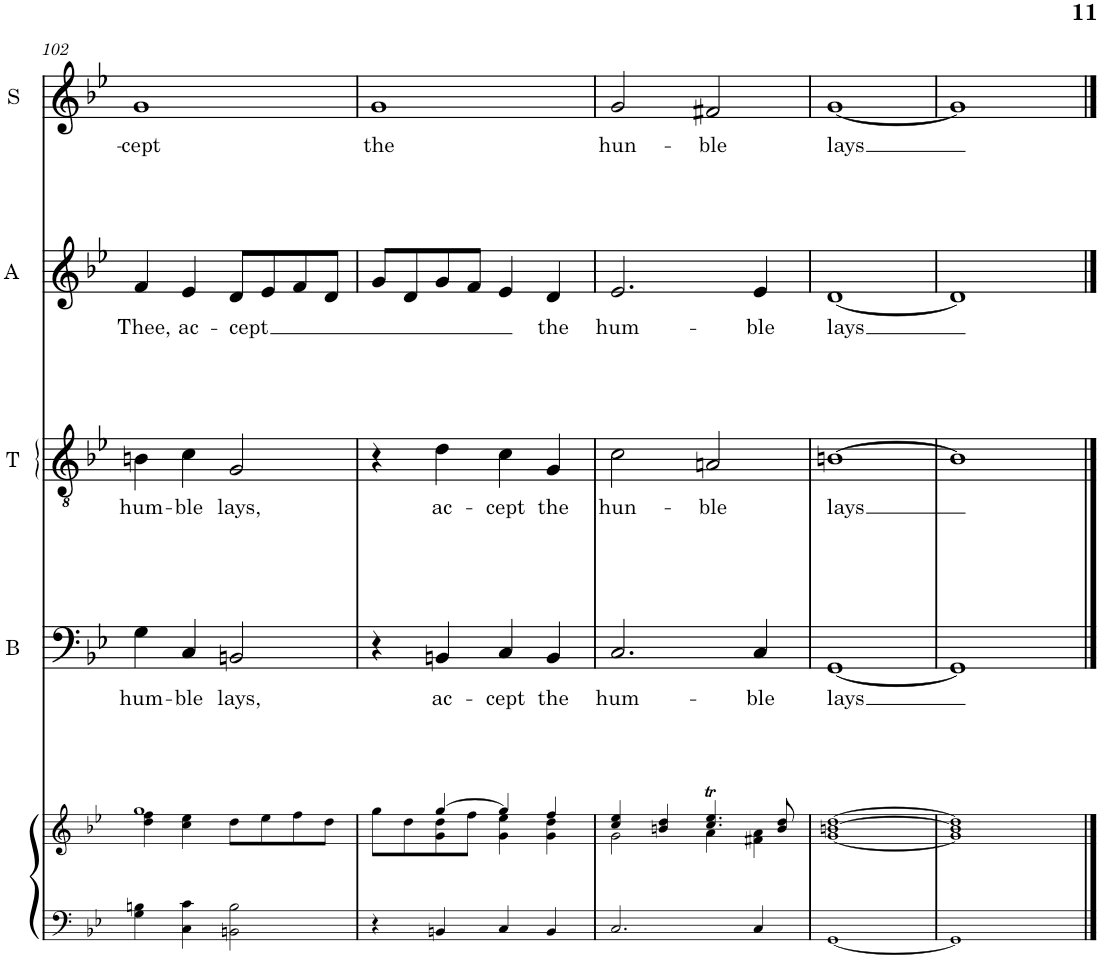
**kern	**kern	**kern	**text	**kern	**text	**kern	**text	**kern	**text
*part5	*part5	*part4	*part4	*part3	*part3	*part2	*part2	*part1	*part1
*staff6	*staff5	*staff4	*staff4	*staff3	*staff3	*staff2	*staff2	*staff1	*staff1
*I"Piano	*	*I"Basso	*	*I"Tenore	*	*I"Alto	*	*I"Canto I, II	*
*I'Pno	*	*I'B	*	*I'T	*	*I'A	*	*	*
!!LO:PB:g=z
*clefF4	*clefG2	*clefF4	*	*clefGv2	*	*clefG2	*	*clefG2	*
*k[b-e-]	*k[b-e-]	*k[b-e-]	*	*k[b-e-]	*	*k[b-e-]	*	*k[b-e-]	*
*B-:	*B-:	*B-:	*	*B-:	*	*B-:	*	*B-:	*
*M4/4	*M4/4	*M4/4	*	*M4/4	*	*M4/4	*	*M4/4	*
*met(c)	*met(c)	*met(c)	*	*met(c)	*	*met(c)	*	*met(c)	*
=102	=102	=102	=102	=102	=102	=102	=102	=102	=102
*	*^	*	*	*	*	*	*	*	*
!	!	!	!	!LO:LY:b	!	!LO:LY:b	!	!LO:LY:b	!	!LO:LY:b
4G-\ 4B-X\	1gg-	4dd-\ 4ff-\	4G-\	hum-	4B-X\	hum-	4f-/	Thee,	1g-	-cept
!	!	!	!	!LO:LY:b	!	!LO:LY:b	!	!LO:LY:b	!	!
4C-\ 4c-\	.	4cc-\ 4ee--\	4C-/	-ble	4c-\	-ble	4e--/	ac-	.	.
!	!	!	!	!LO:LY:b	!	!LO:LY:b	!	!LO:LY:b	!	!
2BB-X\ 2B-\	.	8dd-\L	2BB-X/	lays,	2G-/	lays,	8d-/L	-cept	.	.
.	.	8ee--\	.	.	.	.	8e--/	.	.	.
.	.	8ff-\	.	.	.	.	8f-/	.	.	.
.	.	8dd-\J	.	.	.	.	8d-/J	.	.	.
=103	=103	=103	=103	=103	=103	=103	=103	=103	=103	=103
!	!	!	!	!	!	!	!	!	!	!LO:LY:b
4r	8gg-\L	4ryy	4r	.	4r	.	8g-/L	.	1g-	the
.	8dd-\	.	.	.	.	.	8d-/	.	.	.
!	!	!	!	!LO:LY:b	!	!LO:LY:b	!	!	!	!
4BB-X/	8g-\ 8dd-\	[4gg-/	4BB-X/	ac-	4d-\	ac-	8g-/	.	.	.
.	8ff-\J	.	.	.	.	.	8f-/J	.	.	.
!	!	!	!	!LO:LY:b	!	!LO:LY:b	!	!	!	!
4C-/	4g-\ 4ee--\	4gg-/]	4C-/	-cept	4c-\	-cept	4e--/	.	.	.
!	!	!	!	!LO:LY:b	!	!LO:LY:b	!	!LO:LY:b	!	!
4BB-/	4g-\ 4dd-\	4ff-/	4BB-/	the	4G-/	the	4d-/	the	.	.
=104	=104	=104	=104	=104	=104	=104	=104	=104	=104	=104
!	!	!	!	!LO:LY:b	!	!LO:LY:b	!	!LO:LY:b	!	!LO:LY:b
2.C-/	4cc-/ 4ee--/	2g-\	2.C-/	hum-	2c-\	hun-	2.e--/	hum-	2g-/	hun-
.	4b-X/ 4dd-/	.	.	.	.	.	.	.	.	.
!	!	!	!	!	!	!LO:LY:b	!	!	!	!LO:LY:b
.	4.cc-/T 4.ee--/T	4a-\	.	.	2A-X/	-ble	.	.	2fn/	-ble
!	!	!	!	!LO:LY:b	!	!	!	!LO:LY:b	!	!
4C-/	.	4fn\ 4a-\	4C-/	-ble	.	.	4e--/	-ble	.	.
.	8b-/ 8dd-/	.	.	.	.	.	.	.	.	.
*	*v	*v	*	*	*	*	*	*	*	*
=105	=105	=105	=105	=105	=105	=105	=105	=105	=105
!	!	!	!LO:LY:b	!	!LO:LY:b	!	!LO:LY:b	!	!LO:LY:b
[1GG-	[1g- [1b-X [1dd-	[1GG-	lays	[1B-X	lays	[1d-	lays	[1g-	lays
=106	=106	=106	=106	=106	=106	=106	=106	=106	=106
1GG-]	1g-] 1b-] 1dd-]	1GG-]	.	1B-]	.	1d-]	.	1g-]	.
==	==	==	==	==	==	==	==	==	==
*-	*-	*-	*-	*-	*-	*-	*-	*-	*-
